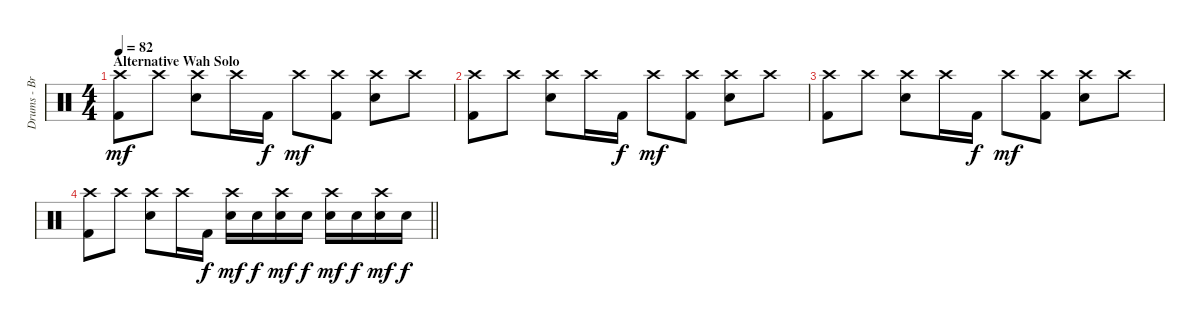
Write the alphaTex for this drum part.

\track ("Drums - Brad" "Drums - Br") {instrument percussion}
\staff {score}
\articulation defaults
\ts (4 4)
\section ("" "Alternative Wah Solo")
\tempo 82
\clef neutral
\ks c
("Crash high (hit)" "Kick (hit) 2").8{dy mf} "Crash high (hit)".8 ("Crash high (hit)" "Snare (hit) 2").8 "Crash high (hit)".16 "Kick (hit) 2".16{dy f} "Crash high (hit)".8{dy mf} ("Crash high (hit)" "Kick (hit) 2").8 ("Crash high (hit)" "Snare (hit) 2").8 "Crash high (hit)".8 |
("Crash high (hit)" "Kick (hit) 2").8 "Crash high (hit)".8 ("Crash high (hit)" "Snare (hit) 2").8 "Crash high (hit)".16 "Kick (hit) 2".16{dy f} "Crash high (hit)".8{dy mf} ("Crash high (hit)" "Kick (hit) 2").8 ("Crash high (hit)" "Snare (hit) 2").8 "Crash high (hit)".8 |
("Crash high (hit)" "Kick (hit) 2").8 "Crash high (hit)".8 ("Crash high (hit)" "Snare (hit) 2").8 "Crash high (hit)".16 "Kick (hit) 2".16{dy f} "Crash high (hit)".8{dy mf} ("Crash high (hit)" "Kick (hit) 2").8 ("Crash high (hit)" "Snare (hit) 2").8 "Crash high (hit)".8 |
\barLineRight lightlight
("Crash high (hit)" "Kick (hit) 2").8 "Crash high (hit)".8 ("Crash high (hit)" "Snare (hit) 2").8 "Crash high (hit)".16 "Kick (hit) 2".16{dy f} ("Crash high (hit)" "Snare (hit) 2").16{dy mf} "Snare (hit) 2".16{dy f} ("Crash high (hit)" "Snare (hit) 2").16{dy mf} "Snare (hit) 2".16{dy f} ("Crash high (hit)" "Snare (hit) 2").16{dy mf} "Snare (hit) 2".16{dy f} ("Crash high (hit)" "Snare (hit) 2").16{dy mf} "Snare (hit) 2".16{dy f}
